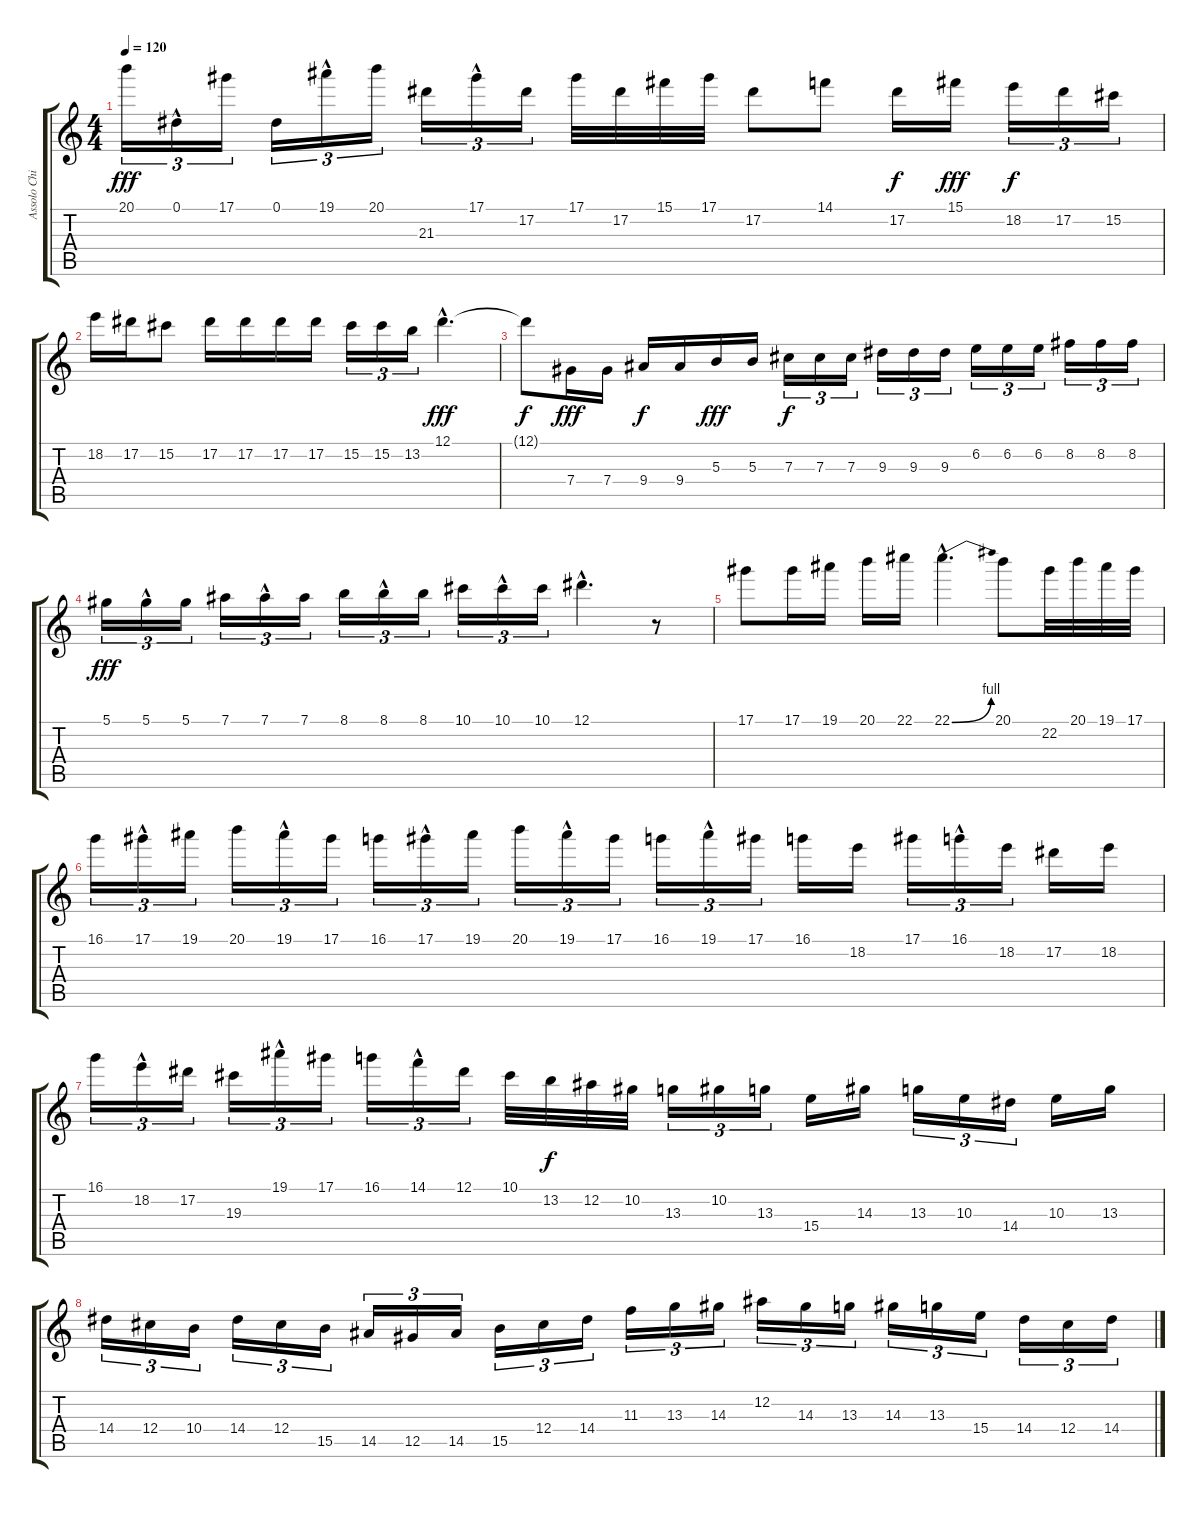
\track ("Assolo Chitarra 2" "Assolo Chi") {instrument overdrivenguitar}
\staff {score tabs}
\tuning (Eb4 Bb3 Gb3 Db3 Ab2 Eb2) {hide}
\ts (4 4)
\tempo 120
\clef g2
\ks c
20.1.16{tu (3 2) dy fff} 0.1{hac}.16{tu (3 2)} 17.1.16{tu (3 2)} 0.1.16{tu (3 2)} 19.1{hac}.16{tu (3 2)} 20.1.16{tu (3 2)} 21.3.16{tu (3 2)} 17.1{hac}.16{tu (3 2)} 17.2.16{tu (3 2)} 17.1.32 17.2.32 15.1.32 17.1.32 17.2.8 14.1.8 17.2.16{dy f} 15.1.16{dy fff} 18.2.16{tu (3 2) dy f} 17.2.16{tu (3 2)} 15.2.16{tu (3 2)} |
18.2.16 17.2.16 15.2.8 17.2.16 17.2.16 17.2.16 17.2.16 15.2.16{tu (3 2)} 15.2.16{tu (3 2)} 13.2.16{tu (3 2)} 12.1{hac}.4{d dy fff} |
12.1{t}.8{dy f} 7.4.16{dy fff} 7.4.16 9.4.16{dy f} 9.4.16 5.3.16{dy fff} 5.3.16 7.3.16{tu (3 2) dy f} 7.3.16{tu (3 2)} 7.3.16{tu (3 2)} 9.3.16{tu (3 2)} 9.3.16{tu (3 2)} 9.3.16{tu (3 2)} 6.2.16{tu (3 2)} 6.2.16{tu (3 2)} 6.2.16{tu (3 2)} 8.2.16{tu (3 2)} 8.2.16{tu (3 2)} 8.2.16{tu (3 2)} |
5.1.16{tu (3 2) dy fff} 5.1{hac}.16{tu (3 2)} 5.1.16{tu (3 2)} 7.1.16{tu (3 2)} 7.1{hac}.16{tu (3 2)} 7.1.16{tu (3 2)} 8.1.16{tu (3 2)} 8.1{hac}.16{tu (3 2)} 8.1.16{tu (3 2)} 10.1.16{tu (3 2)} 10.1{hac}.16{tu (3 2)} 10.1.16{tu (3 2)} 12.1{hac}.4{d} r.8 |
17.1.8 17.1.16 19.1.16 20.1.16 22.1.16 22.1{be (bend 0 0 60 4) hac}.4{d} 20.1.8 22.2.32 20.1.32 19.1.32 17.1.32 |
16.1.16{tu (3 2)} 17.1{hac}.16{tu (3 2)} 19.1.16{tu (3 2)} 20.1.16{tu (3 2)} 19.1{hac}.16{tu (3 2)} 17.1.16{tu (3 2)} 16.1.16{tu (3 2)} 17.1{hac}.16{tu (3 2)} 19.1.16{tu (3 2)} 20.1.16{tu (3 2)} 19.1{hac}.16{tu (3 2)} 17.1.16{tu (3 2)} 16.1.16{tu (3 2)} 19.1{hac}.16{tu (3 2)} 17.1.16{tu (3 2)} 16.1.16 18.2.16 17.1.16{tu (3 2)} 16.1{hac}.16{tu (3 2)} 18.2.16{tu (3 2)} 17.2.16 18.2.16 |
16.1.16{tu (3 2)} 18.2{hac}.16{tu (3 2)} 17.2.16{tu (3 2)} 19.3.16{tu (3 2)} 19.1{hac}.16{tu (3 2)} 17.1.16{tu (3 2)} 16.1.16{tu (3 2)} 14.1{hac}.16{tu (3 2)} 12.1.16{tu (3 2)} 10.1.32 13.2.32{dy f} 12.2.32 10.2.32 13.3.16{tu (3 2)} 10.2.16{tu (3 2)} 13.3.16{tu (3 2)} 15.4.16 14.3.16 13.3.16{tu (3 2)} 10.3.16{tu (3 2)} 14.4.16{tu (3 2)} 10.3.16 13.3.16 |
14.4.16{tu (3 2)} 12.4.16{tu (3 2)} 10.4.16{tu (3 2)} 14.4.16{tu (3 2)} 12.4.16{tu (3 2)} 15.5.16{tu (3 2)} 14.5.16{tu (3 2)} 12.5.16{tu (3 2)} 14.5.16{tu (3 2)} 15.5.16{tu (3 2)} 12.4.16{tu (3 2)} 14.4.16{tu (3 2)} 11.3.16{tu (3 2)} 13.3.16{tu (3 2)} 14.3.16{tu (3 2)} 12.2.16{tu (3 2)} 14.3.16{tu (3 2)} 13.3.16{tu (3 2)} 14.3.16{tu (3 2)} 13.3.16{tu (3 2)} 15.4.16{tu (3 2)} 14.4.16{tu (3 2)} 12.4.16{tu (3 2)} 14.4.16{tu (3 2)}
